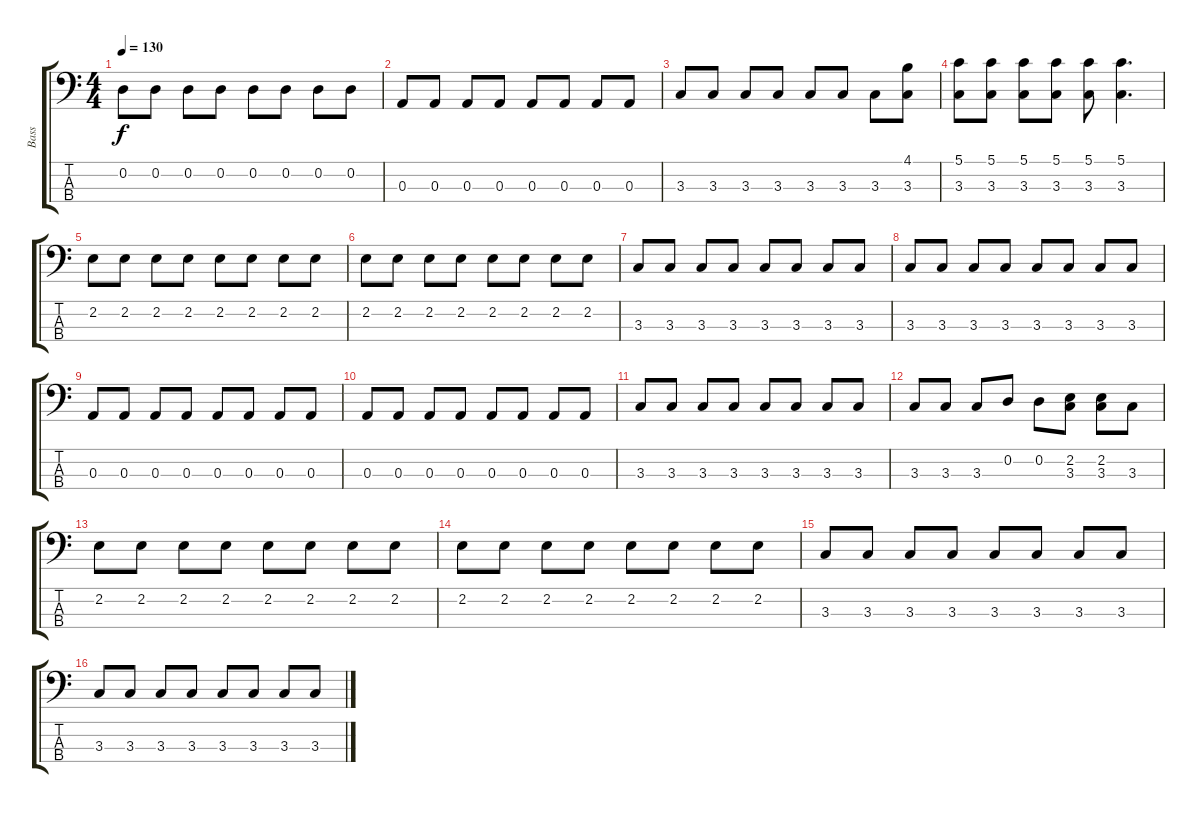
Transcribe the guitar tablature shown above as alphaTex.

\track ("Bass" "Bass") {instrument electricbassfinger}
\staff {score tabs}
\tuning (G2 D2 A1 E1) {hide}
\ts (4 4)
\tempo 130
\clef f4
\ks c
0.2.8{dy f} 0.2.8 0.2.8 0.2.8 0.2.8 0.2.8 0.2.8 0.2.8 |
0.3.8 0.3.8 0.3.8 0.3.8 0.3.8 0.3.8 0.3.8 0.3.8 |
3.3.8 3.3.8 3.3.8 3.3.8 3.3.8 3.3.8 3.3.8 (4.1 3.3).8 |
(5.1 3.3).8 (5.1 3.3).8 (5.1 3.3).8 (5.1 3.3).8 (5.1 3.3).8 (5.1 3.3).4{d} |
2.2.8 2.2.8 2.2.8 2.2.8 2.2.8 2.2.8 2.2.8 2.2.8 |
2.2.8 2.2.8 2.2.8 2.2.8 2.2.8 2.2.8 2.2.8 2.2.8 |
3.3.8 3.3.8 3.3.8 3.3.8 3.3.8 3.3.8 3.3.8 3.3.8 |
3.3.8 3.3.8 3.3.8 3.3.8 3.3.8 3.3.8 3.3.8 3.3.8 |
0.3.8 0.3.8 0.3.8 0.3.8 0.3.8 0.3.8 0.3.8 0.3.8 |
0.3.8 0.3.8 0.3.8 0.3.8 0.3.8 0.3.8 0.3.8 0.3.8 |
3.3.8 3.3.8 3.3.8 3.3.8 3.3.8 3.3.8 3.3.8 3.3.8 |
3.3.8 3.3.8 3.3.8 0.2.8 0.2.8 (2.2 3.3).8 (2.2 3.3).8 3.3.8 |
2.2.8 2.2.8 2.2.8 2.2.8 2.2.8 2.2.8 2.2.8 2.2.8 |
2.2.8 2.2.8 2.2.8 2.2.8 2.2.8 2.2.8 2.2.8 2.2.8 |
3.3.8 3.3.8 3.3.8 3.3.8 3.3.8 3.3.8 3.3.8 3.3.8 |
3.3.8 3.3.8 3.3.8 3.3.8 3.3.8 3.3.8 3.3.8 3.3.8
